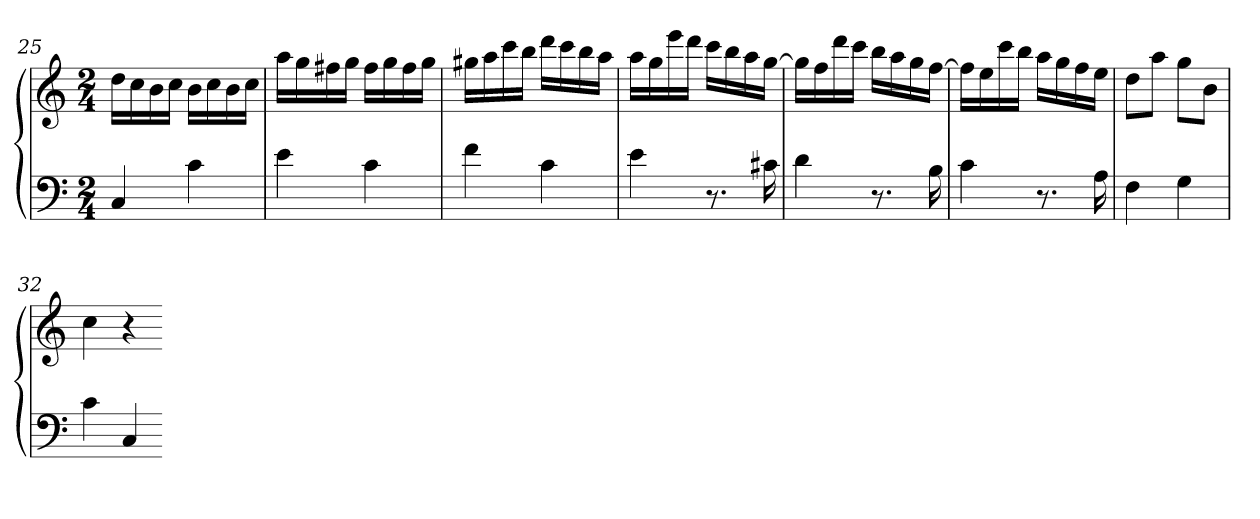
**kern	**kern
*part1	*part1
*staff2	*staff1
*clefF4	*clefG2
*k[]	*k[]
*C:	*C:
*M2/4	*M2/4
=25	=25
4C	16ddLL
.	16cc
.	16b
.	16ccJJ
4c	16bLL
.	16cc
.	16b
.	16ccJJ
=26	=26
4e	16aaLL
.	16gg
.	16ff#X
.	16ggJJ
4c	16ff#LL
.	16gg
.	16ff#
.	16ggJJ
=27	=27
4f	16gg#XLL
.	16aa
.	16ccc
.	16bbJJ
4c	16dddLL
.	16ccc
.	16bb
.	16aaJJ
=28	=28
4e	16aaLL
.	16gg
.	16eee
.	16dddJJ
8.r	16cccLL
.	16bb
.	16aa
16c#X	[16ggJJ
=29	=29
4d	16ggLL]
.	16ff
.	16ddd
.	16cccJJ
8.r	16bbLL
.	16aa
.	16gg
16B	[16ffJJ
=30	=30
4c	16ffLL]
.	16ee
.	16ccc
.	16bbJJ
8.r	16aaLL
.	16gg
.	16ff
16A	16eeJJ
=31	=31
4F	8ddL
.	8aaJ
4G	8ggL
.	8bJ
=32	=32
4c	4cc
4C	4r
=-	=-
*-	*-
